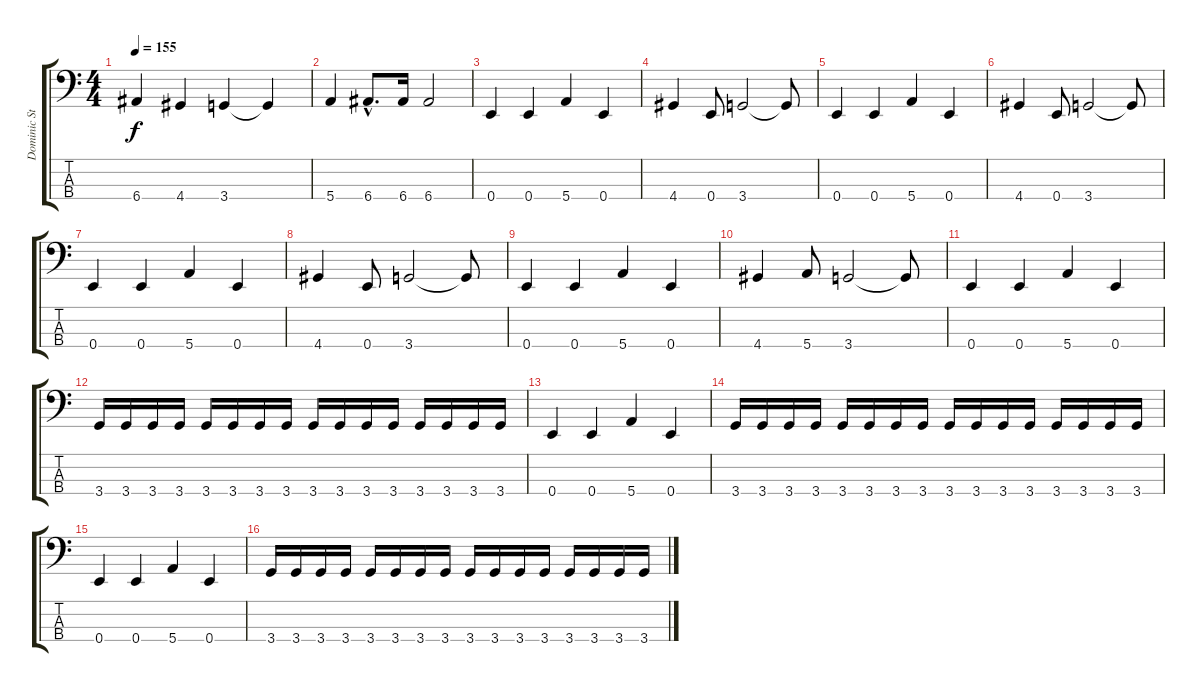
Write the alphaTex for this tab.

\track ("Dominic Steiner" "Dominic St") {instrument electricbasspick}
\staff {score tabs}
\tuning (G2 D2 A1 E1) {hide}
\ts (4 4)
\tempo 155
\clef f4
\ks c
6.4{t}.4{dy f} 4.4.4 3.4.4 3.4{t}.4 |
5.4.4 6.4{hac}.8{d} 6.4.16 6.4.2 |
0.4.4 0.4.4 5.4.4 0.4.4 |
4.4.4 0.4.8 3.4.2 3.4{t}.8 |
0.4.4 0.4.4 5.4.4 0.4.4 |
4.4.4 0.4.8 3.4.2 3.4{t}.8 |
0.4.4 0.4.4 5.4.4 0.4.4 |
4.4.4 0.4.8 3.4.2 3.4{t}.8 |
0.4.4 0.4.4 5.4.4 0.4.4 |
4.4.4 5.4.8 3.4.2 3.4{t}.8 |
0.4.4 0.4.4 5.4.4 0.4.4 |
3.4.16 3.4.16 3.4.16 3.4.16 3.4.16 3.4.16 3.4.16 3.4.16 3.4.16 3.4.16 3.4.16 3.4.16 3.4.16 3.4.16 3.4.16 3.4.16 |
0.4.4 0.4.4 5.4.4 0.4.4 |
3.4.16 3.4.16 3.4.16 3.4.16 3.4.16 3.4.16 3.4.16 3.4.16 3.4.16 3.4.16 3.4.16 3.4.16 3.4.16 3.4.16 3.4.16 3.4.16 |
0.4.4 0.4.4 5.4.4 0.4.4 |
3.4.16 3.4.16 3.4.16 3.4.16 3.4.16 3.4.16 3.4.16 3.4.16 3.4.16 3.4.16 3.4.16 3.4.16 3.4.16 3.4.16 3.4.16 3.4.16
